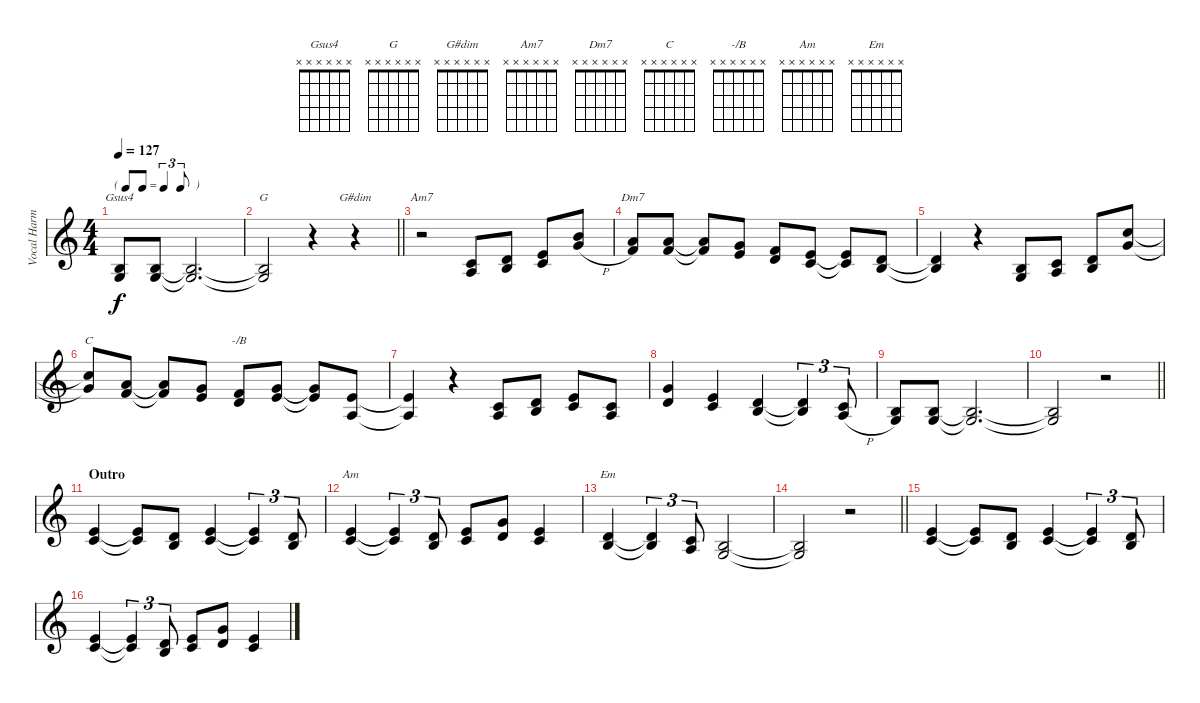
\track ("Vocal Harmonies" "Vocal Harm") {instrument flute}
\staff {score}
\tuning (E4 B3 G3 D3 A2 E2) {hide}
\chord ("Gsus4" x x x x x x)
\chord ("G" x x x x x x)
\chord ("G#dim" x x x x x x)
\chord ("Am7" x x x x x x)
\chord ("Dm7" x x x x x x)
\chord ("C" x x x x x x)
\chord ("-/B" x x x x x x)
\chord ("Am" x x x x x x)
\chord ("Em" x x x x x x)
\ts (4 4)
\tf triplet8th
\tempo 127
\clef g2
\ks c
(0.2 0.3).8{ch "Gsus4" dy f} (0.2 0.3).8 (0.2{t} 0.3{t}).2{d} |
\barLineRight lightlight
(0.2{t} 0.3{t}).2{ch "G"} r.4 r.4{ch "G#dim"} |
r.2{ch "Am7"} (5.3 7.4).8 (3.2 4.3).8 (5.2 5.3).8 (7.1{h} 8.2{h}).8 |
(5.1 6.2).8{ch "Dm7"} (5.1 6.2).8 (5.1{t} 6.2{t}).8 (3.1 5.2).8 (6.2 7.3).8 (5.2 5.3).8 (5.2{t} 5.3{t}).8 (3.2 4.3).8 |
(3.2{t} 4.3{t}).4 r.4 (4.3 5.4).8 (5.3 7.4).8 (3.2 4.3).8 (8.1 8.2).8 |
(8.1{t} 8.2{t}).8{ch "C"} (5.1 6.2).8 (5.1{t} 6.2{t}).8 (3.1 5.2).8 (6.2 7.3).8{ch "-/B"} (3.1 5.2).8 (3.1{t} 5.2{t}).8 (5.2 7.4).8 |
(5.2{t} 7.4{t}).4 r.4 (5.3 7.4).8 (3.2 4.3).8 (5.2 5.3).8 (5.3 7.4).8 |
(8.2 7.3).4 (5.2 5.3).4 (3.2 4.3).4 (3.2{t} 4.3{t}).4{tu (3 2)} (1.2{h} 2.3{h}).8{tu (3 2)} |
(0.2 0.3).8 (0.2 0.3).8 (0.2{t} 0.3{t}).2{d} |
\barLineRight lightlight
(0.2{t} 0.3{t}).2 r.2 |
\section ("" "Outro")
(5.2 5.3).4 (5.2{t} 5.3{t}).8 (3.2 4.3).8 (5.2 5.3).4 (5.2{t} 5.3{t}).4{tu (3 2)} (3.2 4.3).8{tu (3 2)} |
(5.2 5.3).4{ch "Am"} (5.2{t} 5.3{t}).4{tu (3 2)} (3.2 4.3).8{tu (3 2)} (5.2 5.3).8 (8.2 7.3).8 (5.2 5.3).4 |
(3.2 4.3).4{ch "Em"} (3.2{t} 4.3{t}).4{tu (3 2)} (1.2 2.3).8{tu (3 2)} (0.2 0.3).2 |
\barLineRight lightlight
(0.2{t} 0.3{t}).2 r.2 |
(5.2 5.3).4 (5.2{t} 5.3{t}).8 (3.2 4.3).8 (5.2 5.3).4 (5.2{t} 5.3{t}).4{tu (3 2)} (3.2 4.3).8{tu (3 2)} |
(5.2 5.3).4 (5.2{t} 5.3{t}).4{tu (3 2)} (3.2 4.3).8{tu (3 2)} (5.2 5.3).8 (8.2 7.3).8 (5.2 5.3).4
